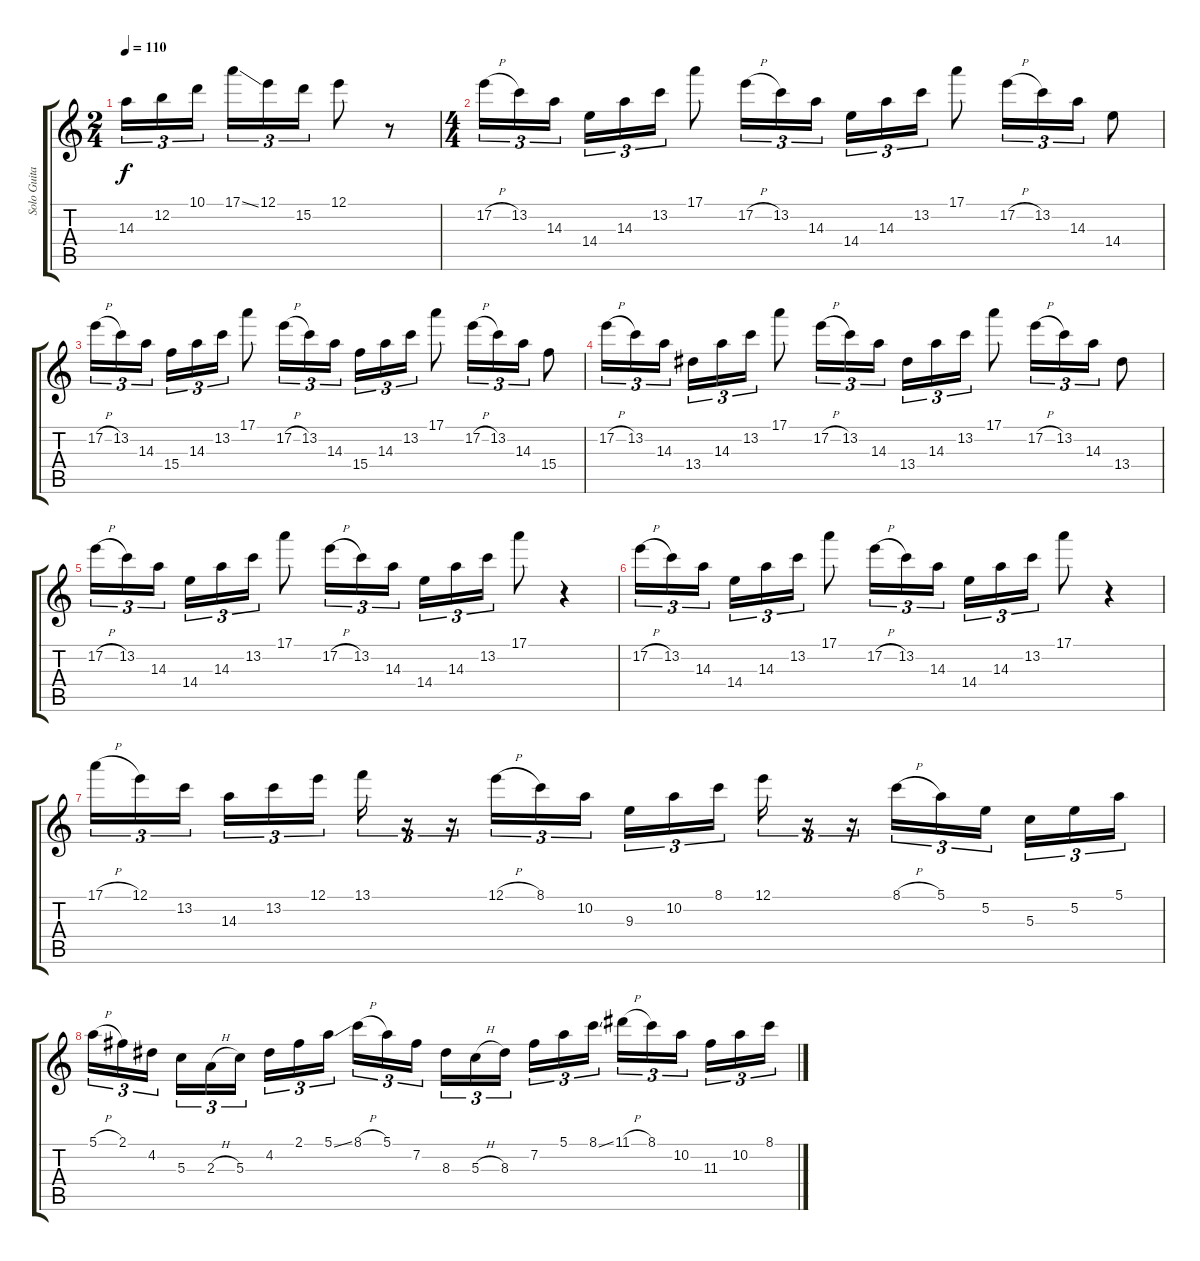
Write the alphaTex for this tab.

\track ("Solo Guitar" "Solo Guita") {instrument distortionguitar}
\staff {score tabs}
\tuning (E4 B3 G3 D3 A2 E2) {hide}
\ts (2 4)
\tempo 110
\clef g2
\ks c
14.3.16{tu (3 2) dy f} 12.2.16{tu (3 2)} 10.1.16{tu (3 2)} 17.1{ss}.16{tu (3 2)} 12.1.16{tu (3 2)} 15.2.16{tu (3 2)} 12.1.8 r.8 |
\ts (4 4)
17.2{h}.16{tu (3 2)} 13.2.16{tu (3 2)} 14.3.16{tu (3 2)} 14.4.16{tu (3 2)} 14.3.16{tu (3 2)} 13.2.16{tu (3 2)} 17.1.8 17.2{h}.16{tu (3 2)} 13.2.16{tu (3 2)} 14.3.16{tu (3 2)} 14.4.16{tu (3 2)} 14.3.16{tu (3 2)} 13.2.16{tu (3 2)} 17.1.8 17.2{h}.16{tu (3 2)} 13.2.16{tu (3 2)} 14.3.16{tu (3 2)} 14.4.8 |
17.2{h}.16{tu (3 2)} 13.2.16{tu (3 2)} 14.3.16{tu (3 2)} 15.4.16{tu (3 2)} 14.3.16{tu (3 2)} 13.2.16{tu (3 2)} 17.1.8 17.2{h}.16{tu (3 2)} 13.2.16{tu (3 2)} 14.3.16{tu (3 2)} 15.4.16{tu (3 2)} 14.3.16{tu (3 2)} 13.2.16{tu (3 2)} 17.1.8 17.2{h}.16{tu (3 2)} 13.2.16{tu (3 2)} 14.3.16{tu (3 2)} 15.4.8 |
17.2{h}.16{tu (3 2)} 13.2.16{tu (3 2)} 14.3.16{tu (3 2)} 13.4.16{tu (3 2)} 14.3.16{tu (3 2)} 13.2.16{tu (3 2)} 17.1.8 17.2{h}.16{tu (3 2)} 13.2.16{tu (3 2)} 14.3.16{tu (3 2)} 13.4.16{tu (3 2)} 14.3.16{tu (3 2)} 13.2.16{tu (3 2)} 17.1.8 17.2{h}.16{tu (3 2)} 13.2.16{tu (3 2)} 14.3.16{tu (3 2)} 13.4.8 |
17.2{h}.16{tu (3 2)} 13.2.16{tu (3 2)} 14.3.16{tu (3 2)} 14.4.16{tu (3 2)} 14.3.16{tu (3 2)} 13.2.16{tu (3 2)} 17.1.8 17.2{h}.16{tu (3 2)} 13.2.16{tu (3 2)} 14.3.16{tu (3 2)} 14.4.16{tu (3 2)} 14.3.16{tu (3 2)} 13.2.16{tu (3 2)} 17.1.8 r.4 |
17.2{h}.16{tu (3 2)} 13.2.16{tu (3 2)} 14.3.16{tu (3 2)} 14.4.16{tu (3 2)} 14.3.16{tu (3 2)} 13.2.16{tu (3 2)} 17.1.8 17.2{h}.16{tu (3 2)} 13.2.16{tu (3 2)} 14.3.16{tu (3 2)} 14.4.16{tu (3 2)} 14.3.16{tu (3 2)} 13.2.16{tu (3 2)} 17.1.8 r.4 |
17.1{h}.16{tu (3 2)} 12.1.16{tu (3 2)} 13.2.16{tu (3 2)} 14.3.16{tu (3 2)} 13.2.16{tu (3 2)} 12.1.16{tu (3 2)} 13.1.16{tu (3 2)} r.16{tu (3 2)} r.16{tu (3 2)} 12.1{h}.16{tu (3 2)} 8.1.16{tu (3 2)} 10.2.16{tu (3 2)} 9.3.16{tu (3 2)} 10.2.16{tu (3 2)} 8.1.16{tu (3 2)} 12.1.16{tu (3 2)} r.16{tu (3 2)} r.16{tu (3 2)} 8.1{h}.16{tu (3 2)} 5.1.16{tu (3 2)} 5.2.16{tu (3 2)} 5.3.16{tu (3 2)} 5.2.16{tu (3 2)} 5.1.16{tu (3 2)} |
5.1{h}.16{tu (3 2)} 2.1.16{tu (3 2)} 4.2.16{tu (3 2)} 5.3.16{tu (3 2)} 2.3{h}.16{tu (3 2)} 5.3.16{tu (3 2)} 4.2.16{tu (3 2)} 2.1.16{tu (3 2)} 5.1{ss}.16{tu (3 2)} 8.1{h}.16{tu (3 2)} 5.1.16{tu (3 2)} 7.2.16{tu (3 2)} 8.3.16{tu (3 2)} 5.3{h}.16{tu (3 2)} 8.3.16{tu (3 2)} 7.2.16{tu (3 2)} 5.1.16{tu (3 2)} 8.1{ss}.16{tu (3 2)} 11.1{h}.16{tu (3 2)} 8.1.16{tu (3 2)} 10.2.16{tu (3 2)} 11.3.16{tu (3 2)} 10.2.16{tu (3 2)} 8.1.16{tu (3 2)}
